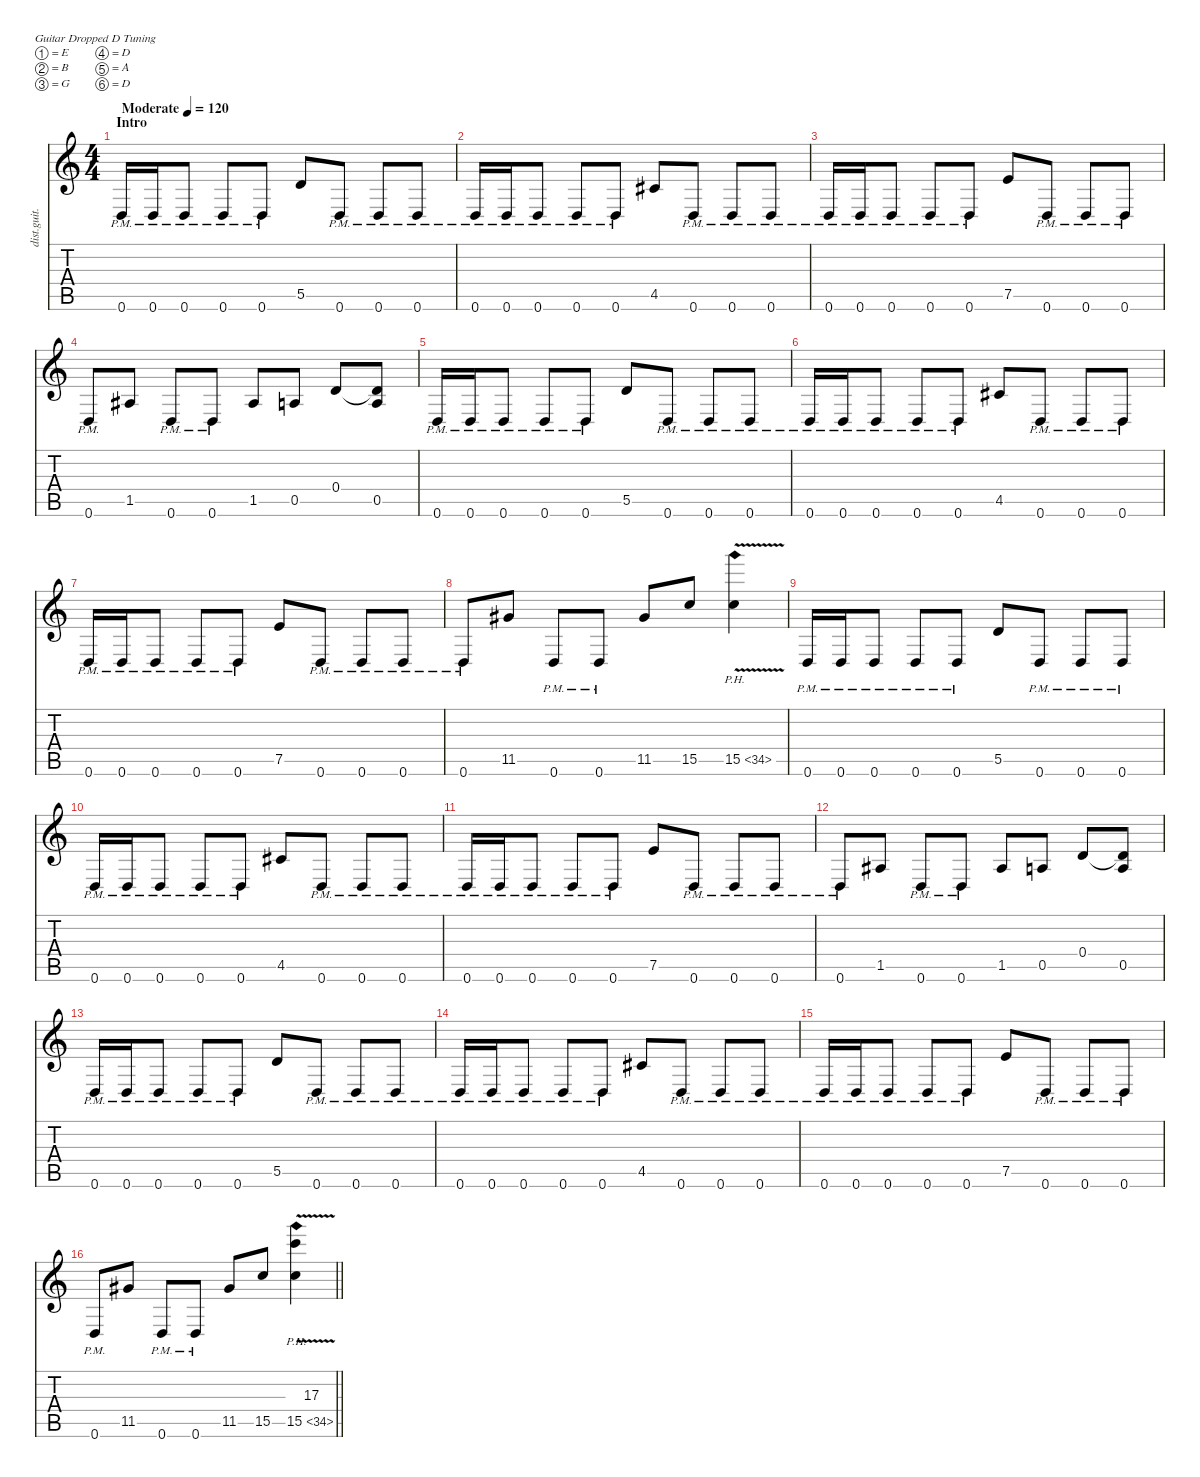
\defaultSystemsLayout 4
\hideDynamics
\bracketExtendMode nobrackets
\otherSystemsTrackNameOrientation horizontal
\track ("Mark Morton - Rhythm" "dist.guit.") {instrument distortionguitar}
\staff {score tabs}
\tuning (E4 B3 G3 D3 A2 D2)
\ts (4 4)
\beaming (8 2 2 2 2)
\section ("" "Intro")
\tempo (120 "Moderate")
\clef g2
\ks c
0.6{pm}.16{dy f instrument distortionguitar beam Up} 0.6{pm}.16{beam Up} 0.6{pm}.8{beam Up} 0.6{pm}.8{beam Up} 0.6{pm}.8{beam Up} 5.5.8{beam Up} 0.6{pm}.8{beam Up} 0.6{pm}.8{beam Up} 0.6{pm}.8{beam Up} |
0.6{pm}.16{beam Up} 0.6{pm}.16{beam Up} 0.6{pm}.8{beam Up} 0.6{pm}.8{beam Up} 0.6{pm}.8{beam Up} 4.5{acc #}.8{beam Up} 0.6{pm}.8{beam Up} 0.6{pm}.8{beam Up} 0.6{pm}.8{beam Up} |
0.6{pm}.16{beam Up} 0.6{pm}.16{beam Up} 0.6{pm}.8{beam Up} 0.6{pm}.8{beam Up} 0.6{pm}.8{beam Up} 7.5.8{beam Up} 0.6{pm}.8{beam Up} 0.6{pm}.8{beam Up} 0.6{pm}.8{beam Up} |
0.6{pm}.8{beam Up} 1.5{acc #}.8{beam Up} 0.6{pm}.8{beam Up} 0.6{pm}.8{beam Up} 1.5{acc #}.8{beam Up} 0.5.8{beam Up} 0.4.8{beam Up} (0.4{t} 0.5).8{beam Up} |
0.6{pm}.16{beam Up} 0.6{pm}.16{beam Up} 0.6{pm}.8{beam Up} 0.6{pm}.8{beam Up} 0.6{pm}.8{beam Up} 5.5.8{beam Up} 0.6{pm}.8{beam Up} 0.6{pm}.8{beam Up} 0.6{pm}.8{beam Up} |
0.6{pm}.16{beam Up} 0.6{pm}.16{beam Up} 0.6{pm}.8{beam Up} 0.6{pm}.8{beam Up} 0.6{pm}.8{beam Up} 4.5{acc #}.8{beam Up} 0.6{pm}.8{beam Up} 0.6{pm}.8{beam Up} 0.6{pm}.8{beam Up} |
0.6{pm}.16{beam Up} 0.6{pm}.16{beam Up} 0.6{pm}.8{beam Up} 0.6{pm}.8{beam Up} 0.6{pm}.8{beam Up} 7.5.8{beam Up} 0.6{pm}.8{beam Up} 0.6{pm}.8{beam Up} 0.6{pm}.8{beam Up} |
0.6{pm}.8{beam Up} 11.5{acc #}.8{beam Up} 0.6{pm}.8{beam Up} 0.6{pm}.8{beam Up} 11.5{acc #}.8{beam Up} 15.5.8{beam Up} 15.5{ph 19 v}.4{beam Down} |
0.6{pm}.16{beam Up} 0.6{pm}.16{beam Up} 0.6{pm}.8{beam Up} 0.6{pm}.8{beam Up} 0.6{pm}.8{beam Up} 5.5.8{beam Up} 0.6{pm}.8{beam Up} 0.6{pm}.8{beam Up} 0.6{pm}.8{beam Up} |
0.6{pm}.16{beam Up} 0.6{pm}.16{beam Up} 0.6{pm}.8{beam Up} 0.6{pm}.8{beam Up} 0.6{pm}.8{beam Up} 4.5{acc #}.8{beam Up} 0.6{pm}.8{beam Up} 0.6{pm}.8{beam Up} 0.6{pm}.8{beam Up} |
0.6{pm}.16{beam Up} 0.6{pm}.16{beam Up} 0.6{pm}.8{beam Up} 0.6{pm}.8{beam Up} 0.6{pm}.8{beam Up} 7.5.8{beam Up} 0.6{pm}.8{beam Up} 0.6{pm}.8{beam Up} 0.6{pm}.8{beam Up} |
0.6{pm}.8{beam Up} 1.5{acc #}.8{beam Up} 0.6{pm}.8{beam Up} 0.6{pm}.8{beam Up} 1.5{acc #}.8{beam Up} 0.5.8{beam Up} 0.4.8{beam Up} (0.4{t} 0.5).8{beam Up} |
0.6{pm}.16{beam Up} 0.6{pm}.16{beam Up} 0.6{pm}.8{beam Up} 0.6{pm}.8{beam Up} 0.6{pm}.8{beam Up} 5.5.8{beam Up} 0.6{pm}.8{beam Up} 0.6{pm}.8{beam Up} 0.6{pm}.8{beam Up} |
0.6{pm}.16{beam Up} 0.6{pm}.16{beam Up} 0.6{pm}.8{beam Up} 0.6{pm}.8{beam Up} 0.6{pm}.8{beam Up} 4.5{acc #}.8{beam Up} 0.6{pm}.8{beam Up} 0.6{pm}.8{beam Up} 0.6{pm}.8{beam Up} |
0.6{pm}.16{beam Up} 0.6{pm}.16{beam Up} 0.6{pm}.8{beam Up} 0.6{pm}.8{beam Up} 0.6{pm}.8{beam Up} 7.5.8{beam Up} 0.6{pm}.8{beam Up} 0.6{pm}.8{beam Up} 0.6{pm}.8{beam Up} |
\barLineRight lightlight
0.6{pm}.8{beam Up} 11.5{acc #}.8{beam Up} 0.6{pm}.8{beam Up} 0.6{pm}.8{beam Up} 11.5{acc #}.8{beam Up} 15.5.8{beam Up} (15.5{ph 19 v} 17.3).4{beam Down}
